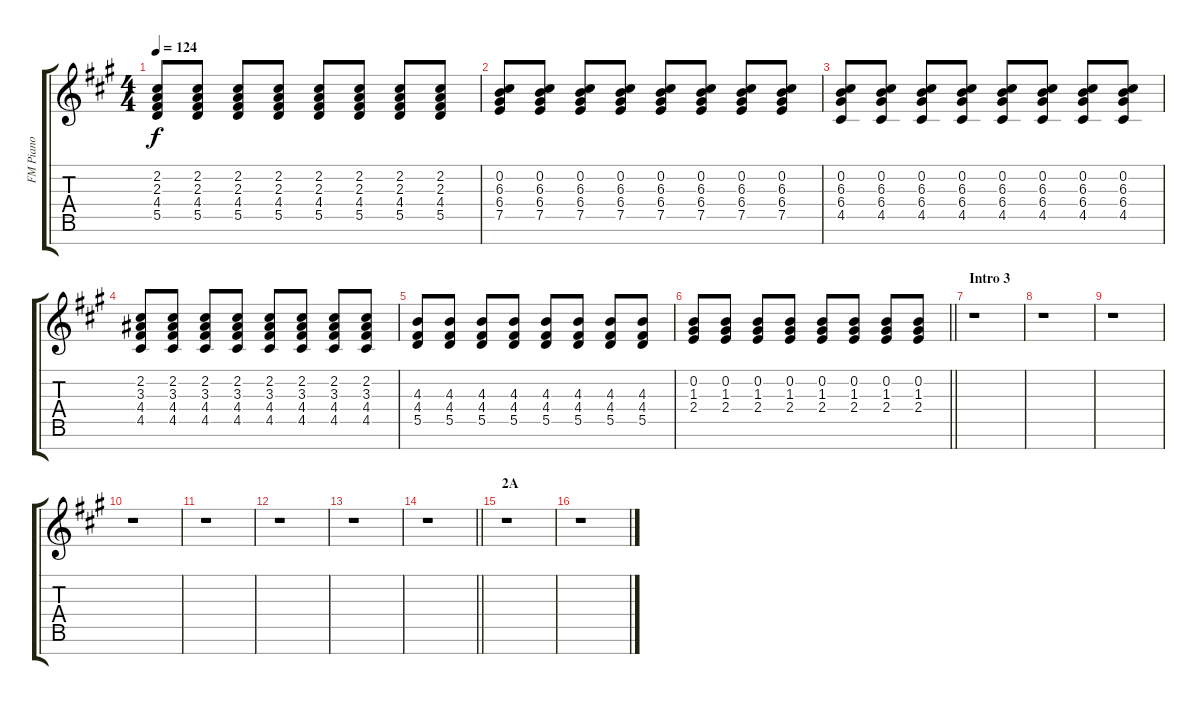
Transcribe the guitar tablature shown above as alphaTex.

\track ("FM Piano" "FM Piano") {instrument electricgrandpiano}
\staff {score tabs}
\tuning (E5 B4 G4 D4 A3 E3 B2) {hide}
\ts (4 4)
\tempo 124
\clef g2
\ks a
(2.2 2.3 4.4 5.5).8{dy f} (2.2 2.3 4.4 5.5).8 (2.2 2.3 4.4 5.5).8 (2.2 2.3 4.4 5.5).8 (2.2 2.3 4.4 5.5).8 (2.2 2.3 4.4 5.5).8 (2.2 2.3 4.4 5.5).8 (2.2 2.3 4.4 5.5).8 |
(0.2 6.3 6.4 7.5).8 (0.2 6.3 6.4 7.5).8 (0.2 6.3 6.4 7.5).8 (0.2 6.3 6.4 7.5).8 (0.2 6.3 6.4 7.5).8 (0.2 6.3 6.4 7.5).8 (0.2 6.3 6.4 7.5).8 (0.2 6.3 6.4 7.5).8 |
(0.2 6.3 6.4 4.5).8 (0.2 6.3 6.4 4.5).8 (0.2 6.3 6.4 4.5).8 (0.2 6.3 6.4 4.5).8 (0.2 6.3 6.4 4.5).8 (0.2 6.3 6.4 4.5).8 (0.2 6.3 6.4 4.5).8 (0.2 6.3 6.4 4.5).8 |
(2.2 3.3 4.4 4.5).8 (2.2 3.3 4.4 4.5).8 (2.2 3.3 4.4 4.5).8 (2.2 3.3 4.4 4.5).8 (2.2 3.3 4.4 4.5).8 (2.2 3.3 4.4 4.5).8 (2.2 3.3 4.4 4.5).8 (2.2 3.3 4.4 4.5).8 |
(4.3 4.4 5.5).8 (4.3 4.4 5.5).8 (4.3 4.4 5.5).8 (4.3 4.4 5.5).8 (4.3 4.4 5.5).8 (4.3 4.4 5.5).8 (4.3 4.4 5.5).8 (4.3 4.4 5.5).8 |
\barLineRight lightlight
(0.2 1.3 2.4).8 (0.2 1.3 2.4).8 (0.2 1.3 2.4).8 (0.2 1.3 2.4).8 (0.2 1.3 2.4).8 (0.2 1.3 2.4).8 (0.2 1.3 2.4).8 (0.2 1.3 2.4).8 |
\section ("" "Intro 3")
r.1 |
r.1 |
r.1 |
r.1 |
r.1 |
r.1 |
r.1 |
\barLineRight lightlight
r.1 |
\section ("" "2A")
r.1 |
r.1
